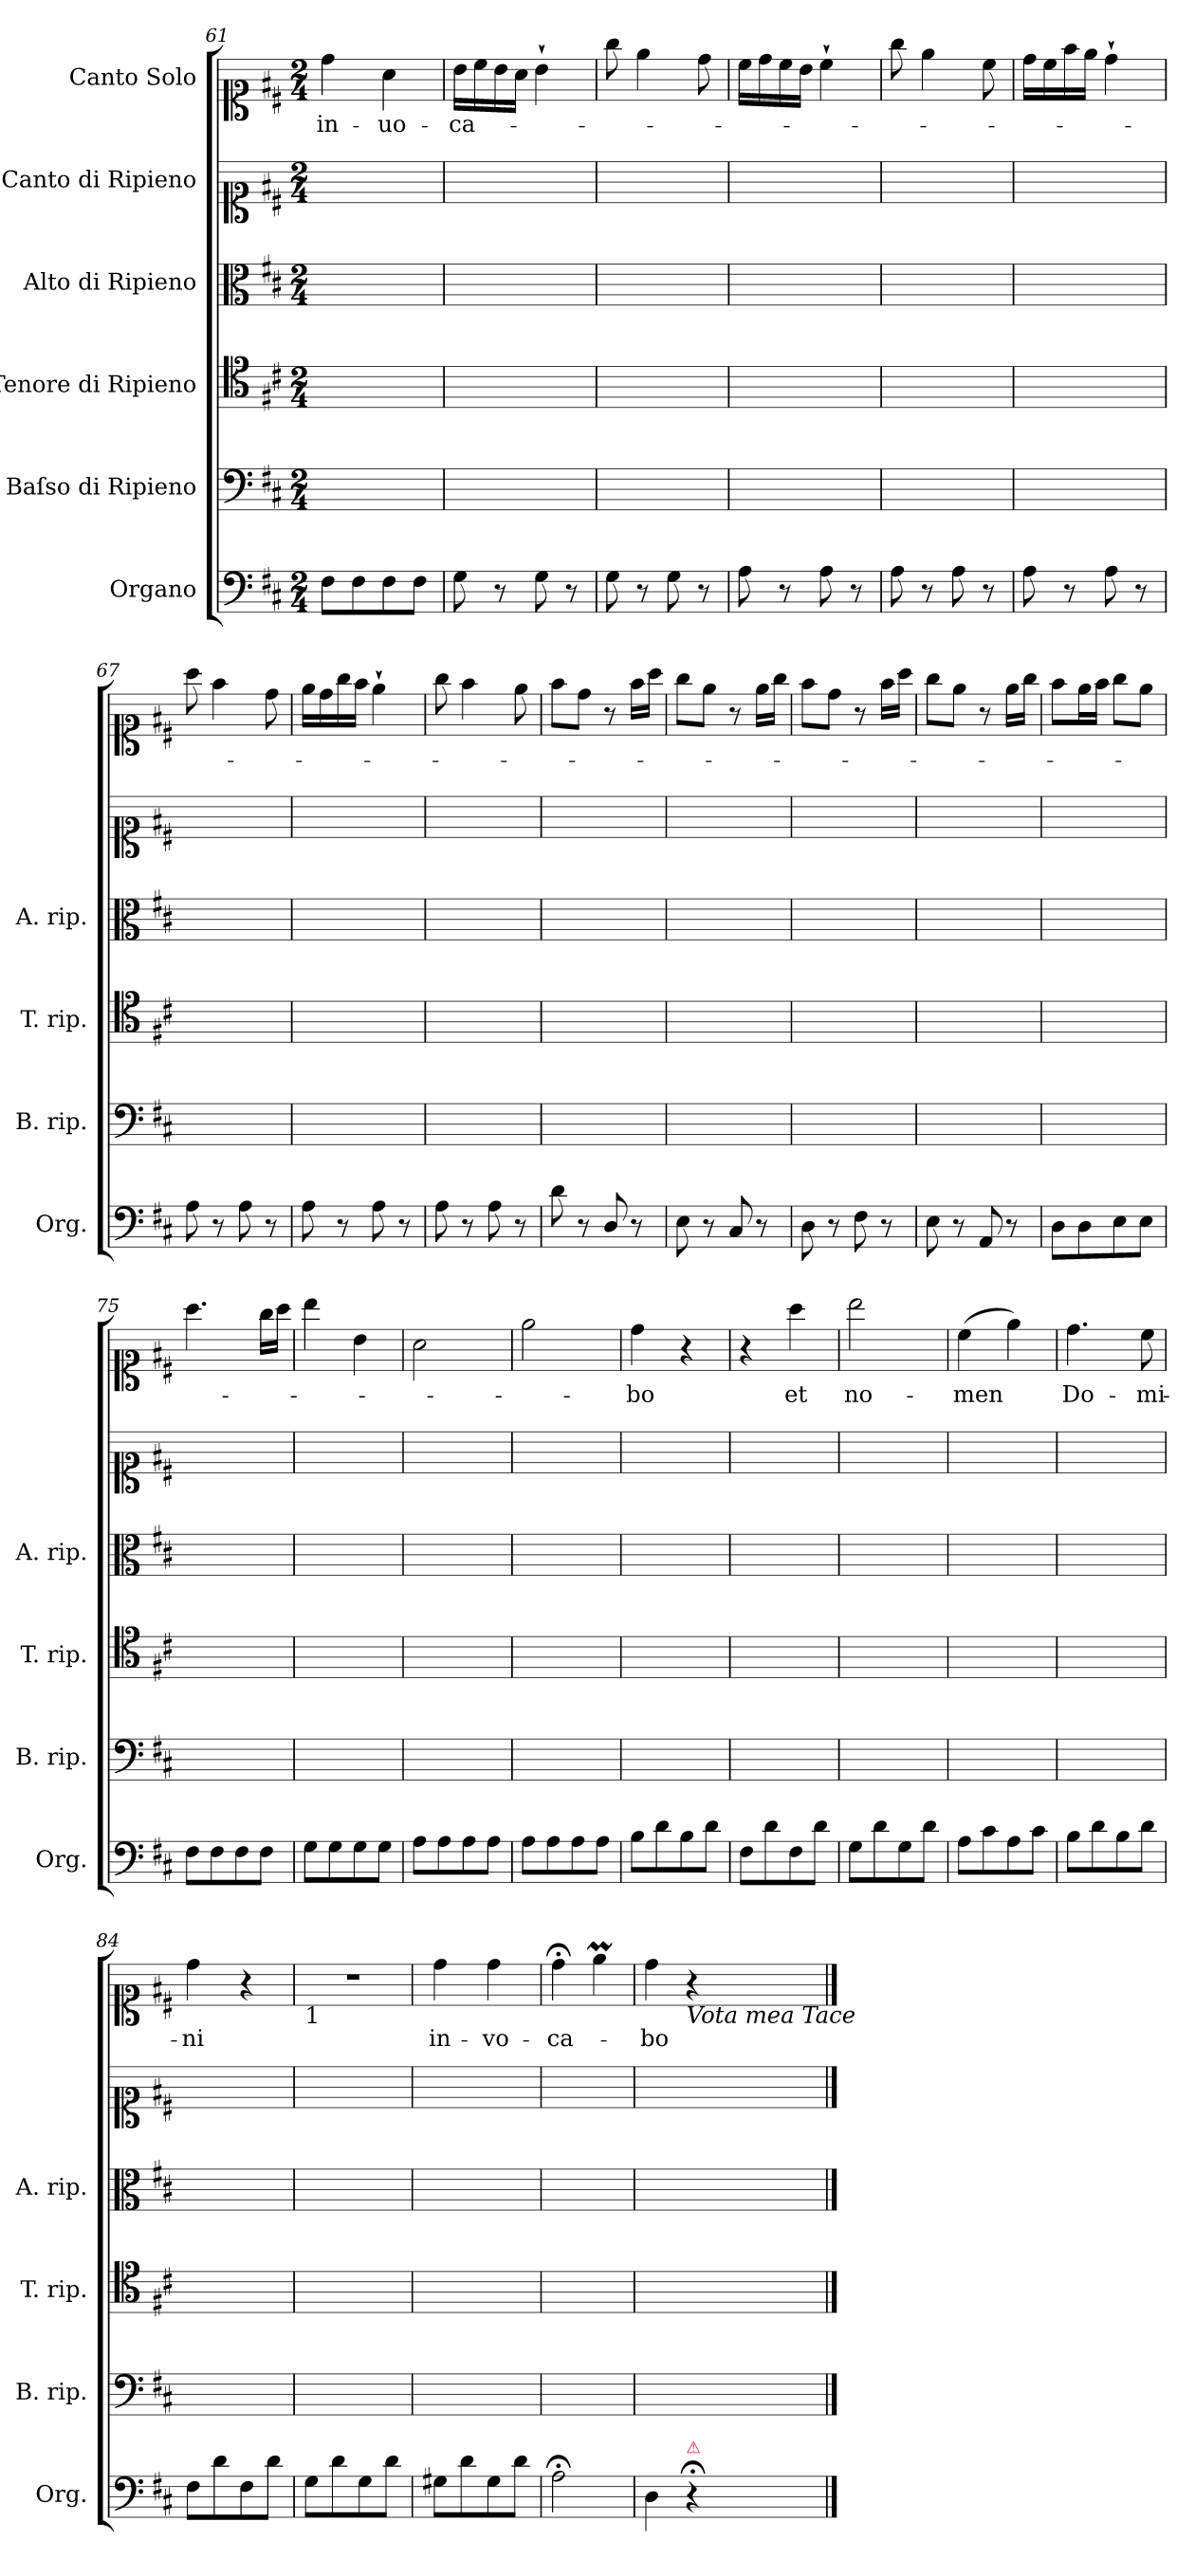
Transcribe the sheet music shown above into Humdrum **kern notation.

**kern	**kern	**kern	**kern	**kern	**kern	**text
*part6	*part5	*part4	*part3	*part2	*part1	*part1
*staff6	*staff5	*staff4	*staff3	*staff2	*staff1	*staff1
*I"Organo	*I"Baſso di Ripieno	*I"Tenore di Ripieno	*I"Alto di Ripieno	*I"Canto di Ripieno	*I"Canto Solo	*
*I'Org.	*I'B. rip.	*I'T. rip.	*I'A. rip.	*	*	*
*clefF4	*clefF4	*clefC4	*clefC3	*clefC1	*clefC1	*
*k[f#c#]	*k[f#c#]	*k[f#c#]	*k[f#c#]	*k[f#c#]	*k[f#c#]	*
*D:	*D:	*D:	*D:	*D:	*D:	*
*M2/4	*M2/4	*M2/4	*M2/4	*M2/4	*M2/4	*
=61	=61	=61	=61	=61	=61	=61
8F#\L	2ryy	2ryy	2ryy	2ryy	4dd\	in-
8F#\	.	.	.	.	.	.
8F#\	.	.	.	.	4a\	-uo-
8F#\J	.	.	.	.	.	.
=62	=62	=62	=62	=62	=62	=62
8G\	2ryy	2ryy	2ryy	2ryy	16b\LL	-ca-
.	.	.	.	.	16cc#\	.
8r	.	.	.	.	16b\	.
.	.	.	.	.	16a\JJ	.
8G\	.	.	.	.	4b`\	.
8r	.	.	.	.	.	.
=63	=63	=63	=63	=63	=63	=63
8G\	2ryy	2ryy	2ryy	2ryy	8gg\	.
8r	.	.	.	.	4ee\	.
8G\	.	.	.	.	.	.
8r	.	.	.	.	8dd\	.
=64	=64	=64	=64	=64	=64	=64
8A\	2ryy	2ryy	2ryy	2ryy	16cc#\LL	.
.	.	.	.	.	16dd\	.
8r	.	.	.	.	16cc#\	.
.	.	.	.	.	16b\JJ	.
8A\	.	.	.	.	4cc#`\	.
8r	.	.	.	.	.	.
=65	=65	=65	=65	=65	=65	=65
8A\	2ryy	2ryy	2ryy	2ryy	8gg\	.
8r	.	.	.	.	4ee\	.
8A\	.	.	.	.	.	.
8r	.	.	.	.	8cc#\	.
=66	=66	=66	=66	=66	=66	=66
8A\	2ryy	2ryy	2ryy	2ryy	16dd\LL	.
.	.	.	.	.	16cc#\	.
8r	.	.	.	.	16ff#\	.
.	.	.	.	.	16ee\JJ	.
8A\	.	.	.	.	4dd`\	.
8r	.	.	.	.	.	.
=67	=67	=67	=67	=67	=67	=67
8A\	2ryy	2ryy	2ryy	2ryy	8aa\	.
8r	.	.	.	.	4ff#\	.
8A\	.	.	.	.	.	.
8r	.	.	.	.	8dd\	.
=68	=68	=68	=68	=68	=68	=68
8A\	2ryy	2ryy	2ryy	2ryy	16ee\LL	.
.	.	.	.	.	16dd\	.
8r	.	.	.	.	16gg\	.
.	.	.	.	.	16ff#\JJ	.
8A\	.	.	.	.	4ee`\	.
8r	.	.	.	.	.	.
=69	=69	=69	=69	=69	=69	=69
8A\	2ryy	2ryy	2ryy	2ryy	8gg\	.
8r	.	.	.	.	4ff#\	.
8A\	.	.	.	.	.	.
8r	.	.	.	.	8ee\	.
=70	=70	=70	=70	=70	=70	=70
8d\	2ryy	2ryy	2ryy	2ryy	8ff#\L	.
8r	.	.	.	.	8dd\J	.
8D/	.	.	.	.	8r	.
8r	.	.	.	.	16ff#\LL	.
.	.	.	.	.	16aa\JJ	.
=71	=71	=71	=71	=71	=71	=71
8E\	2ryy	2ryy	2ryy	2ryy	8gg\L	.
8r	.	.	.	.	8ee\J	.
8C#/	.	.	.	.	8r	.
8r	.	.	.	.	16ee\LL	.
.	.	.	.	.	16gg\JJ	.
=72	=72	=72	=72	=72	=72	=72
8D\	2ryy	2ryy	2ryy	2ryy	8ff#\L	.
8r	.	.	.	.	8dd\J	.
8F#\	.	.	.	.	8r	.
8r	.	.	.	.	16ff#\LL	.
.	.	.	.	.	16aa\JJ	.
=73	=73	=73	=73	=73	=73	=73
8E\	2ryy	2ryy	2ryy	2ryy	8gg\L	.
8r	.	.	.	.	8ee\J	.
8AA/	.	.	.	.	8r	.
8r	.	.	.	.	16ee\LL	.
.	.	.	.	.	16gg\JJ	.
=74	=74	=74	=74	=74	=74	=74
8D\L	2ryy	2ryy	2ryy	2ryy	8ff#\L	.
8D\	.	.	.	.	16ee\L	.
.	.	.	.	.	16ff#\JJ	.
8E\	.	.	.	.	8gg\L	.
8E\J	.	.	.	.	8ee\J	.
=75	=75	=75	=75	=75	=75	=75
8F#\L	2ryy	2ryy	2ryy	2ryy	4.aa\	.
8F#\	.	.	.	.	.	.
8F#\	.	.	.	.	.	.
8F#\J	.	.	.	.	16gg\LL	.
.	.	.	.	.	16aa\JJ	.
=76	=76	=76	=76	=76	=76	=76
8G\L	2ryy	2ryy	2ryy	2ryy	4bb\	.
8G\	.	.	.	.	.	.
8G\	.	.	.	.	4b\	.
8G\J	.	.	.	.	.	.
=77	=77	=77	=77	=77	=77	=77
8A\L	2ryy	2ryy	2ryy	2ryy	2a\	.
8A\	.	.	.	.	.	.
8A\	.	.	.	.	.	.
8A\J	.	.	.	.	.	.
=78	=78	=78	=78	=78	=78	=78
8A\L	2ryy	2ryy	2ryy	2ryy	2ee\	.
8A\	.	.	.	.	.	.
8A\	.	.	.	.	.	.
8A\J	.	.	.	.	.	.
=79	=79	=79	=79	=79	=79	=79
8B\L	2ryy	2ryy	2ryy	2ryy	4dd\	-bo
8d\	.	.	.	.	.	.
8B\	.	.	.	.	4r	.
8d\J	.	.	.	.	.	.
=80	=80	=80	=80	=80	=80	=80
8F#\L	2ryy	2ryy	2ryy	2ryy	4r	.
8d\	.	.	.	.	.	.
8F#\	.	.	.	.	4aa\	et
8d\J	.	.	.	.	.	.
=81	=81	=81	=81	=81	=81	=81
8G\L	2ryy	2ryy	2ryy	2ryy	2bb\	no-
8d\	.	.	.	.	.	.
8G\	.	.	.	.	.	.
8d\J	.	.	.	.	.	.
=82	=82	=82	=82	=82	=82	=82
8A\L	2ryy	2ryy	2ryy	2ryy	(4cc#\	-men
8c#\	.	.	.	.	.	.
8A\	.	.	.	.	4ee\)	.
8c#\J	.	.	.	.	.	.
=83	=83	=83	=83	=83	=83	=83
8B\L	2ryy	2ryy	2ryy	2ryy	4.dd\	Do-
8d\	.	.	.	.	.	.
8B\	.	.	.	.	.	.
8d\J	.	.	.	.	8cc#\	-mi-
=84	=84	=84	=84	=84	=84	=84
8F#\L	2ryy	2ryy	2ryy	2ryy	4dd\	-ni
8d\	.	.	.	.	.	.
8F#\	.	.	.	.	4r	.
8d\J	.	.	.	.	.	.
=85	=85	=85	=85	=85	=85	=85
!	!	!	!	!	!LO:TX:b:t=1	!
8G\L	2ryy	2ryy	2ryy	2ryy	2r	.
8d\	.	.	.	.	.	.
8G\	.	.	.	.	.	.
8d\J	.	.	.	.	.	.
=86	=86	=86	=86	=86	=86	=86
8G#X\L	2ryy	2ryy	2ryy	2ryy	4dd\	in-
8d\	.	.	.	.	.	.
8G#\	.	.	.	.	4dd\	-vo-
8d\J	.	.	.	.	.	.
=87	=87	=87	=87	=87	=87	=87
2A;<\	2ryy	2ryy	2ryy	2ryy	4dd;<\	-ca-
.	.	.	.	.	4eeM\	.
=88	=88	=88	=88	=88	=88	=88
4D\	2ryy	2ryy	2ryy	2ryy	4dd\	-bo
!	!	!	!	!	!LO:TX:b:i:t=Vota mea Tace	!
!LO:TX:a:color=crimson:t=⚠	!	!	!	!	!	!
4r;<	.	.	.	.	4r	.
==	==	==	==	==	==	==
*-	*-	*-	*-	*-	*-	*-
